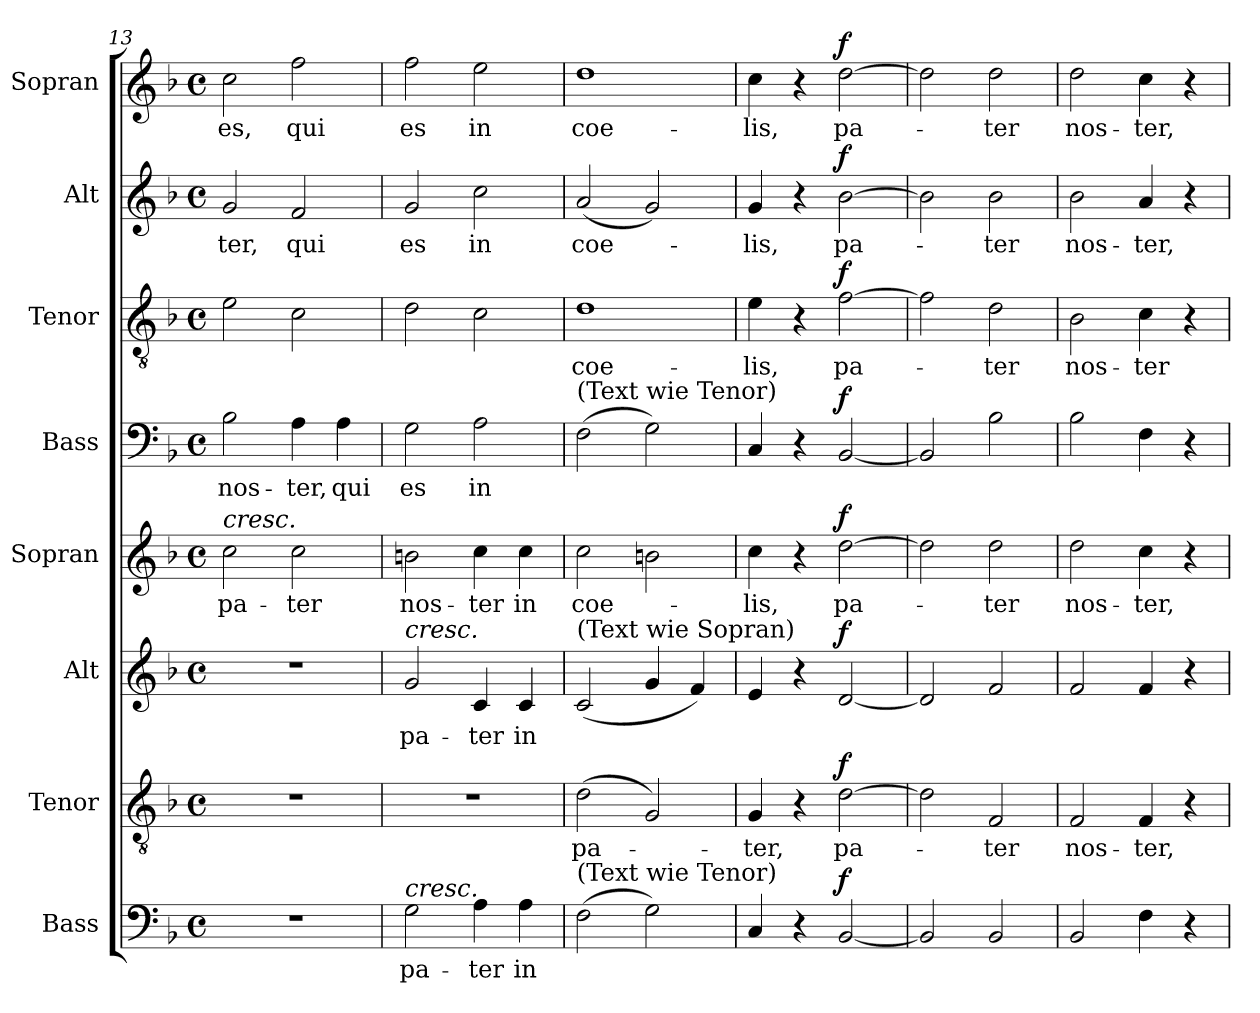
**kern	**text	**dynam	**kern	**text	**dynam	**kern	**text	**dynam	**kern	**text	**dynam	**kern	**text	**dynam	**kern	**text	**dynam	**kern	**text	**dynam	**kern	**text	**dynam
*part8	*part8	*part8	*part7	*part7	*part7	*part6	*part6	*part6	*part5	*part5	*part5	*part4	*part4	*part4	*part3	*part3	*part3	*part2	*part2	*part2	*part1	*part1	*part1
*staff8	*staff8	*staff8	*staff7	*staff7	*staff7	*staff6	*staff6	*staff6	*staff5	*staff5	*staff5	*staff4	*staff4	*staff4	*staff3	*staff3	*staff3	*staff2	*staff2	*staff2	*staff1	*staff1	*staff1
*I"Bass	*	*	*I"Tenor	*	*	*I"Alt	*	*	*I"Sopran	*	*	*I"Bass	*	*	*I"Tenor	*	*	*I"Alt	*	*	*I"Sopran	*	*
*clefF4	*	*	*clefGv2	*	*	*clefG2	*	*	*clefG2	*	*	*clefF4	*	*	*clefGv2	*	*	*clefG2	*	*	*clefG2	*	*
*k[b-]	*	*	*k[b-]	*	*	*k[b-]	*	*	*k[b-]	*	*	*k[b-]	*	*	*k[b-]	*	*	*k[b-]	*	*	*k[b-]	*	*
*M4/4	*	*	*M4/4	*	*	*M4/4	*	*	*M4/4	*	*	*M4/4	*	*	*M4/4	*	*	*M4/4	*	*	*M4/4	*	*
*met(c)	*	*	*met(c)	*	*	*met(c)	*	*	*met(c)	*	*	*met(c)	*	*	*met(c)	*	*	*met(c)	*	*	*met(c)	*	*
=13	=13	=13	=13	=13	=13	=13	=13	=13	=13	=13	=13	=13	=13	=13	=13	=13	=13	=13	=13	=13	=13	=13	=13
!	!	!	!	!	!	!	!	!	!LO:TX:a:i:t=cresc.	!	!	!	!	!	!	!	!	!	!	!	!	!	!
!	!	!	!	!	!	!	!	!	!	!LO:LY:b	!	!	!LO:LY:b	!	!	!	!	!	!LO:LY:b	!	!	!LO:LY:b	!
1r	.	.	1r	.	.	1r	.	.	2cc\	pa-	.	2B-\	nos-	.	2e\	.	.	2g/	-ter,	.	2cc\	es,	.
!	!	!	!	!	!	!	!	!	!	!LO:LY:b	!	!	!LO:LY:b	!	!	!	!	!	!LO:LY:b	!	!	!LO:LY:b	!
.	.	.	.	.	.	.	.	.	2cc\	-ter	.	4A\	-ter,	.	2c\	.	.	2f/	qui	.	2ff\	qui	.
!	!	!	!	!	!	!	!	!	!	!	!	!	!LO:LY:b	!	!	!	!	!	!	!	!	!	!
.	.	.	.	.	.	.	.	.	.	.	.	4A\	qui	.	.	.	.	.	.	.	.	.	.
=14	=14	=14	=14	=14	=14	=14	=14	=14	=14	=14	=14	=14	=14	=14	=14	=14	=14	=14	=14	=14	=14	=14	=14
!	!	!	!	!	!	!LO:TX:a:i:t=cresc.	!	!	!	!	!	!	!	!	!	!	!	!	!	!	!	!	!
!LO:TX:a:i:t=cresc.	!	!	!	!	!	!	!	!	!	!	!	!	!	!	!	!	!	!	!	!	!	!	!
!	!LO:LY:b	!	!	!	!	!	!LO:LY:b	!	!	!LO:LY:b	!	!	!LO:LY:b	!	!	!	!	!	!LO:LY:b	!	!	!LO:LY:b	!
2G\	pa-	.	1r	.	.	2g/	pa-	.	2bn\	nos-	.	2G\	es	.	2d\	.	.	2g/	es	.	2ff\	es	.
!	!LO:LY:b	!	!	!	!	!	!LO:LY:b	!	!	!LO:LY:b	!	!	!LO:LY:b	!	!	!	!	!	!LO:LY:b	!	!	!LO:LY:b	!
4A\	-ter	.	.	.	.	4c/	-ter	.	4cc\	-ter	.	2A\	in	.	2c\	.	.	2cc\	in	.	2ee\	in	.
!	!LO:LY:b	!	!	!	!	!	!LO:LY:b	!	!	!LO:LY:b	!	!	!	!	!	!	!	!	!	!	!	!	!
4A\	in	.	.	.	.	4c/	in	.	4cc\	in	.	.	.	.	.	.	.	.	.	.	.	.	.
!!LO:PB:g=z
=15	=15	=15	=15	=15	=15	=15	=15	=15	=15	=15	=15	=15	=15	=15	=15	=15	=15	=15	=15	=15	=15	=15	=15
!	!	!	!	!	!	!	!	!	!	!	!	!LO:TX:a:t=(Text wie Tenor)	!	!	!	!	!	!	!	!	!	!	!
!	!	!	!	!	!	!LO:TX:a:t=(Text wie Sopran)	!	!	!	!	!	!	!	!	!	!	!	!	!	!	!	!	!
!LO:TX:a:t=(Text wie Tenor)	!	!	!	!	!	!	!	!	!	!	!	!	!	!	!	!	!	!	!	!	!	!	!
!	!	!	!	!LO:LY:b	!	!	!	!	!	!LO:LY:b	!	!	!	!	!	!LO:LY:b	!	!	!LO:LY:b	!	!	!LO:LY:b	!
(2F\	.	.	(2d\	pa-	.	(2c/	.	.	2cc\	coe-	.	(2F\	.	.	1d	coe-	.	(2a/	coe-	.	1dd	coe-	.
2G\)	.	.	2G/)	.	.	4g/	.	.	2bn\	.	.	2G\)	.	.	.	.	.	2g/)	.	.	.	.	.
.	.	.	.	.	.	4f/)	.	.	.	.	.	.	.	.	.	.	.	.	.	.	.	.	.
=16	=16	=16	=16	=16	=16	=16	=16	=16	=16	=16	=16	=16	=16	=16	=16	=16	=16	=16	=16	=16	=16	=16	=16
!	!	!	!	!LO:LY:b	!	!	!	!	!	!LO:LY:b	!	!	!	!	!	!LO:LY:b	!	!	!LO:LY:b	!	!	!LO:LY:b	!
4C/	.	.	4G/	-ter,	.	4e/	.	.	4cc\	-lis,	.	4C/	.	.	4e\	-lis,	.	4g/	-lis,	.	4cc\	-lis,	.
4r	.	.	4r	.	.	4r	.	.	4r	.	.	4r	.	.	4r	.	.	4r	.	.	4r	.	.
!	!	!LO:DY:a	!	!LO:LY:b	!LO:DY:a	!	!	!LO:DY:a	!	!LO:LY:b	!LO:DY:a	!	!	!LO:DY:a	!	!LO:LY:b	!LO:DY:a	!	!LO:LY:b	!LO:DY:a	!	!LO:LY:b	!LO:DY:a
[2BB-/	.	f	[2d\	pa-	f	[2d/	.	f	[2dd\	pa-	f	[2BB-/	.	f	[2f\	pa-	f	[2b-\	pa-	f	[2dd\	pa-	f
=17	=17	=17	=17	=17	=17	=17	=17	=17	=17	=17	=17	=17	=17	=17	=17	=17	=17	=17	=17	=17	=17	=17	=17
2BB-/]	.	.	2d\]	.	.	2d/]	.	.	2dd\]	.	.	2BB-/]	.	.	2f\]	.	.	2b-\]	.	.	2dd\]	.	.
!	!	!	!	!LO:LY:b	!	!	!	!	!	!LO:LY:b	!	!	!	!	!	!LO:LY:b	!	!	!LO:LY:b	!	!	!LO:LY:b	!
2BB-/	.	.	2F/	-ter	.	2f/	.	.	2dd\	-ter	.	2B-\	.	.	2d\	-ter	.	2b-\	-ter	.	2dd\	-ter	.
=18	=18	=18	=18	=18	=18	=18	=18	=18	=18	=18	=18	=18	=18	=18	=18	=18	=18	=18	=18	=18	=18	=18	=18
!	!	!	!	!LO:LY:b	!	!	!	!	!	!LO:LY:b	!	!	!	!	!	!LO:LY:b	!	!	!LO:LY:b	!	!	!LO:LY:b	!
2BB-/	.	.	2F/	nos-	.	2f/	.	.	2dd\	nos-	.	2B-\	.	.	2B-\	nos-	.	2b-\	nos-	.	2dd\	nos-	.
!	!	!	!	!LO:LY:b	!	!	!	!	!	!LO:LY:b	!	!	!	!	!	!LO:LY:b	!	!	!LO:LY:b	!	!	!LO:LY:b	!
4F\	.	.	4F/	-ter,	.	4f/	.	.	4cc\	-ter,	.	4F\	.	.	4c\	-ter	.	4a/	-ter,	.	4cc\	-ter,	.
4r	.	.	4r	.	.	4r	.	.	4r	.	.	4r	.	.	4r	.	.	4r	.	.	4r	.	.
=	=	=	=	=	=	=	=	=	=	=	=	=	=	=	=	=	=	=	=	=	=	=	=
*-	*-	*-	*-	*-	*-	*-	*-	*-	*-	*-	*-	*-	*-	*-	*-	*-	*-	*-	*-	*-	*-	*-	*-
